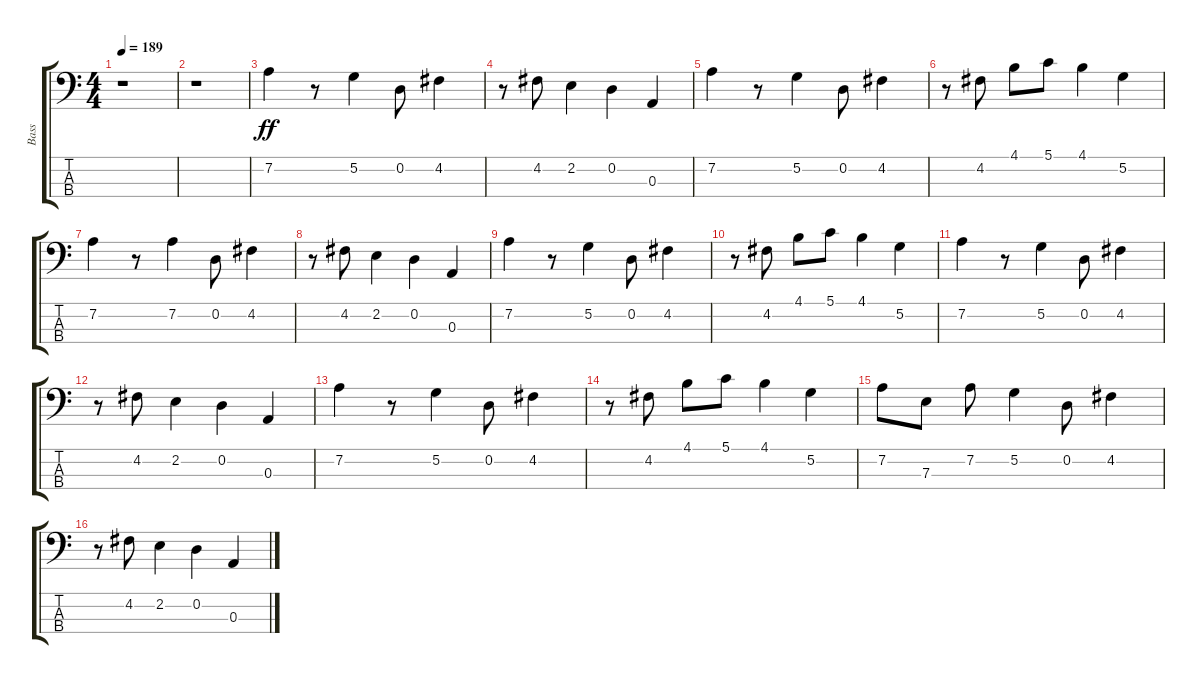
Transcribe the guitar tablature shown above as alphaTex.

\track ("Bass" "Bass") {instrument electricbassfinger}
\staff {score tabs}
\tuning (G2 D2 A1 E1) {hide}
\ts (4 4)
\tempo 189
\clef f4
\ks c
r.1{dy ff instrument electricbassfinger} |
r.1 |
7.2.4 r.8 5.2.4 0.2.8 4.2.4 |
r.8 4.2.8 2.2.4 0.2.4 0.3.4 |
7.2.4 r.8 5.2.4 0.2.8 4.2.4 |
r.8 4.2.8 4.1.8 5.1.8 4.1.4 5.2.4 |
7.2.4 r.8 7.2.4 0.2.8 4.2.4 |
r.8 4.2.8 2.2.4 0.2.4 0.3.4 |
7.2.4 r.8 5.2.4 0.2.8 4.2.4 |
r.8 4.2.8 4.1.8 5.1.8 4.1.4 5.2.4 |
7.2.4 r.8 5.2.4 0.2.8 4.2.4 |
r.8 4.2.8 2.2.4 0.2.4 0.3.4 |
7.2.4 r.8 5.2.4 0.2.8 4.2.4 |
r.8 4.2.8 4.1.8 5.1.8 4.1.4 5.2.4 |
7.2.8 7.3.8 7.2.8 5.2.4 0.2.8 4.2.4 |
r.8 4.2.8 2.2.4 0.2.4 0.3.4
